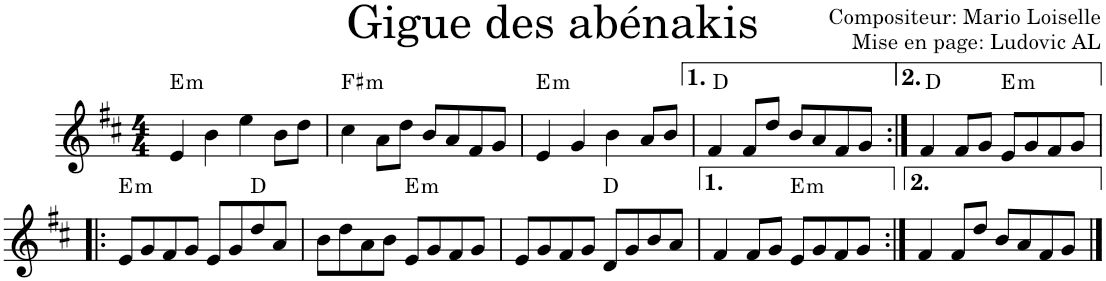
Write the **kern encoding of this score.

**kern	**harte
*part1	*part1
*staff1	*
*I"Violon	*
*I'Vln.	*
*clefG2	*
*k[f#c#]	*
*M4/4	*
=1	=1
!	!LO:H:kt=m
4e/	E:min
4b\	.
4ee\	.
8b\L	.
8dd\J	.
=2	=2
!	!LO:H:kt=m
4cc#\	F#:min
8a\L	.
8dd\J	.
8b/L	.
8a/	.
8f#/	.
8g/J	.
=3	=3
!	!LO:H:kt=m
4e/	E:min
4g/	.
4b\	.
8a/L	.
8b/J	.
=4	=4
4f#/	D:maj
8f#/L	.
8dd/J	.
8b/L	.
8a/	.
8f#/	.
8g/J	.
=5:|!	=5:|!
4f#/	D:maj
8f#/L	.
8g/J	.
!	!LO:H:kt=m
8e/L	E:min
8g/	.
8f#/	.
8g/J	.
!!LO:LB:g=z
=6!|:	=6!|:
!	!LO:H:kt=m
8e/L	E:min
8g/	.
8f#/	.
8g/J	.
8e/L	.
8g/	.
8dd/	D:maj
8a/J	.
=7	=7
8b\L	.
8dd\	.
8a\	.
8b\J	.
!	!LO:H:kt=m
8e/L	E:min
8g/	.
8f#/	.
8g/J	.
=8	=8
8e/L	.
8g/	.
8f#/	.
8g/J	.
8d/L	D:maj
8g/	.
8b/	.
8a/J	.
=9	=9
4f#/	.
8f#/L	.
8g/J	.
!	!LO:H:kt=m
8e/L	E:min
8g/	.
8f#/	.
8g/J	.
=10:|!	=10:|!
4f#/	.
8f#/L	.
8dd/J	.
8b/L	.
8a/	.
8f#/	.
8g/J	.
==	==
*-	*-
